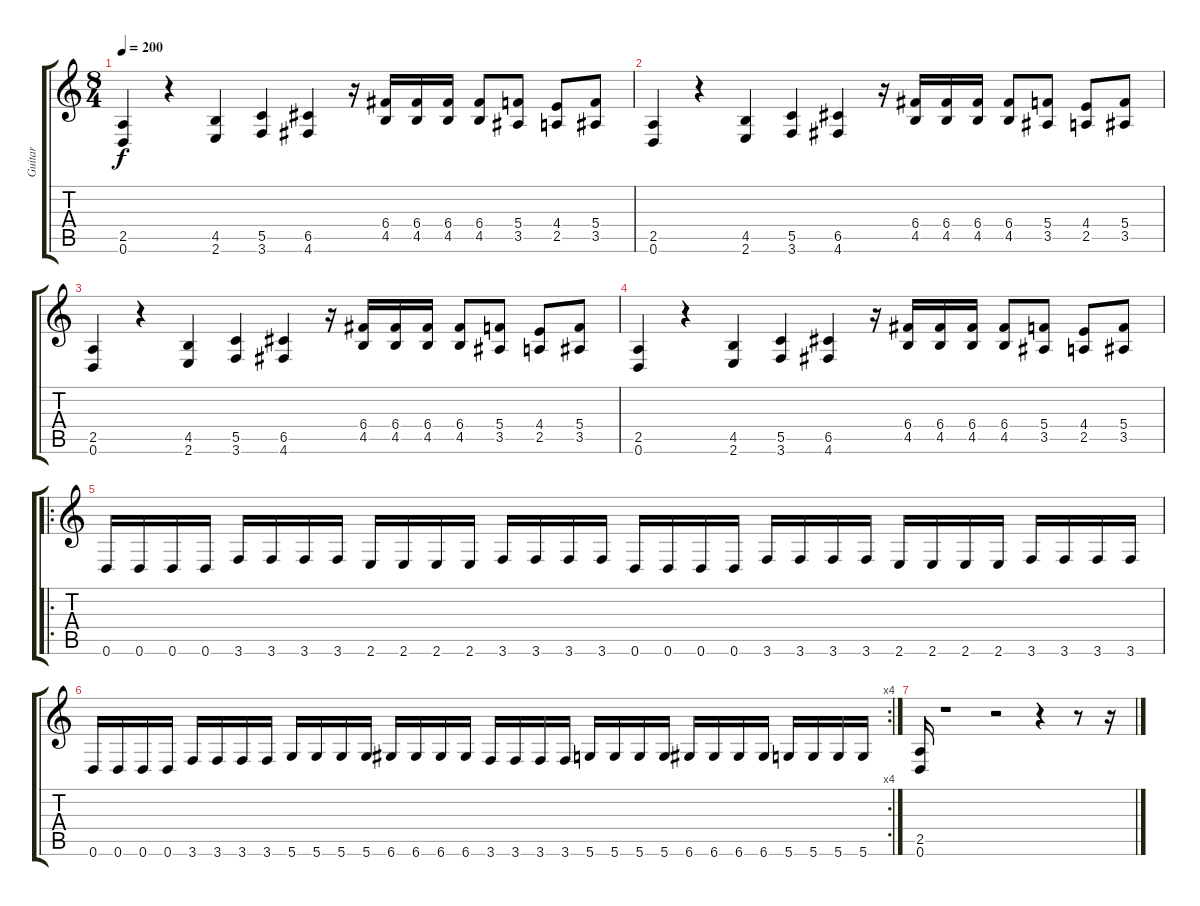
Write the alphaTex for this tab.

\track ("Guitar" "Guitar") {instrument distortionguitar}
\staff {score tabs}
\tuning (D4 A3 F3 C3 G2 D2) {hide}
\ts (8 4)
\tempo 200
\clef g2
\ks c
(2.5 0.6).4{dy f} r.4 (4.5 2.6).4 (5.5 3.6).4 (6.5 4.6).4 r.16 (6.4 4.5).16 (6.4 4.5).16 (6.4 4.5).16 (6.4 4.5).8 (5.4 3.5).8 (4.4 2.5).8 (5.4 3.5).8 |
(2.5 0.6).4 r.4 (4.5 2.6).4 (5.5 3.6).4 (6.5 4.6).4 r.16 (6.4 4.5).16 (6.4 4.5).16 (6.4 4.5).16 (6.4 4.5).8 (5.4 3.5).8 (4.4 2.5).8 (5.4 3.5).8 |
(2.5 0.6).4 r.4 (4.5 2.6).4 (5.5 3.6).4 (6.5 4.6).4 r.16 (6.4 4.5).16 (6.4 4.5).16 (6.4 4.5).16 (6.4 4.5).8 (5.4 3.5).8 (4.4 2.5).8 (5.4 3.5).8 |
(2.5 0.6).4 r.4 (4.5 2.6).4 (5.5 3.6).4 (6.5 4.6).4 r.16 (6.4 4.5).16 (6.4 4.5).16 (6.4 4.5).16 (6.4 4.5).8 (5.4 3.5).8 (4.4 2.5).8 (5.4 3.5).8 |
\ro
0.6.16 0.6.16 0.6.16 0.6.16 3.6.16 3.6.16 3.6.16 3.6.16 2.6.16 2.6.16 2.6.16 2.6.16 3.6.16 3.6.16 3.6.16 3.6.16 0.6.16 0.6.16 0.6.16 0.6.16 3.6.16 3.6.16 3.6.16 3.6.16 2.6.16 2.6.16 2.6.16 2.6.16 3.6.16 3.6.16 3.6.16 3.6.16 |
\rc 4
0.6.16 0.6.16 0.6.16 0.6.16 3.6.16 3.6.16 3.6.16 3.6.16 5.6.16 5.6.16 5.6.16 5.6.16 6.6.16 6.6.16 6.6.16 6.6.16 3.6.16 3.6.16 3.6.16 3.6.16 5.6.16 5.6.16 5.6.16 5.6.16 6.6.16 6.6.16 6.6.16 6.6.16 5.6.16 5.6.16 5.6.16 5.6.16 |
(2.5 0.6).16 r.1 r.2 r.4 r.8 r.16
